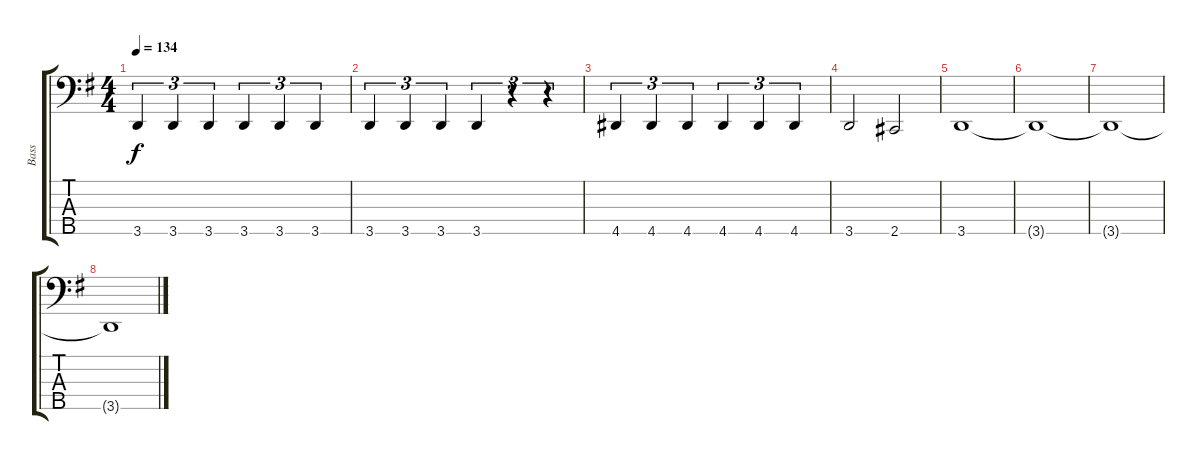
\track ("Bass" "Bass") {instrument electricbassfinger}
\staff {score tabs}
\tuning (G2 D2 A1 E1 B0) {hide}
\ts (4 4)
\tempo 134
\clef f4
\ks g
3.5.4{tu (3 2) dy f} 3.5.4{tu (3 2)} 3.5.4{tu (3 2)} 3.5.4{tu (3 2)} 3.5.4{tu (3 2)} 3.5.4{tu (3 2)} |
3.5.4{tu (3 2)} 3.5.4{tu (3 2)} 3.5.4{tu (3 2)} 3.5.4{tu (3 2)} r.4{tu (3 2)} r.4{tu (3 2)} |
4.5.4{tu (3 2)} 4.5.4{tu (3 2)} 4.5.4{tu (3 2)} 4.5.4{tu (3 2)} 4.5.4{tu (3 2)} 4.5.4{tu (3 2)} |
3.5.2 2.5.2 |
3.5.1 |
3.5{t}.1 |
3.5{t}.1 |
3.5{t}.1
